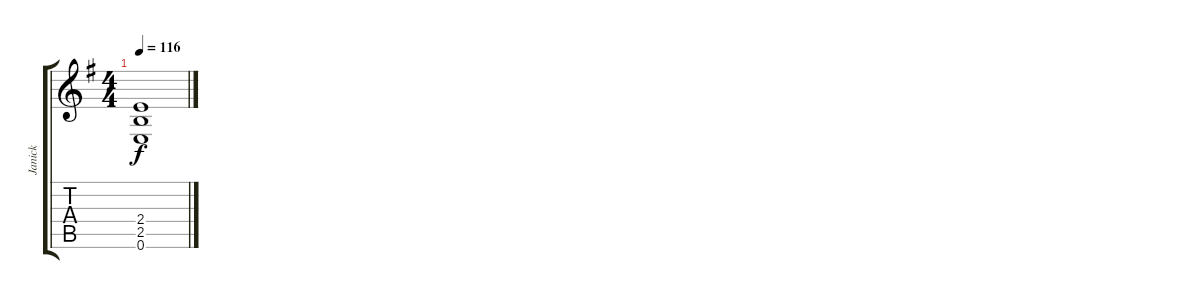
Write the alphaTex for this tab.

\track ("Janick" "Janick") {instrument distortionguitar}
\staff {score tabs}
\tuning (E4 B3 G3 D3 A2 E2) {hide}
\ts (4 4)
\tempo 116
\clef g2
\ks eminor
(2.4 2.5 0.6).1{dy f}
